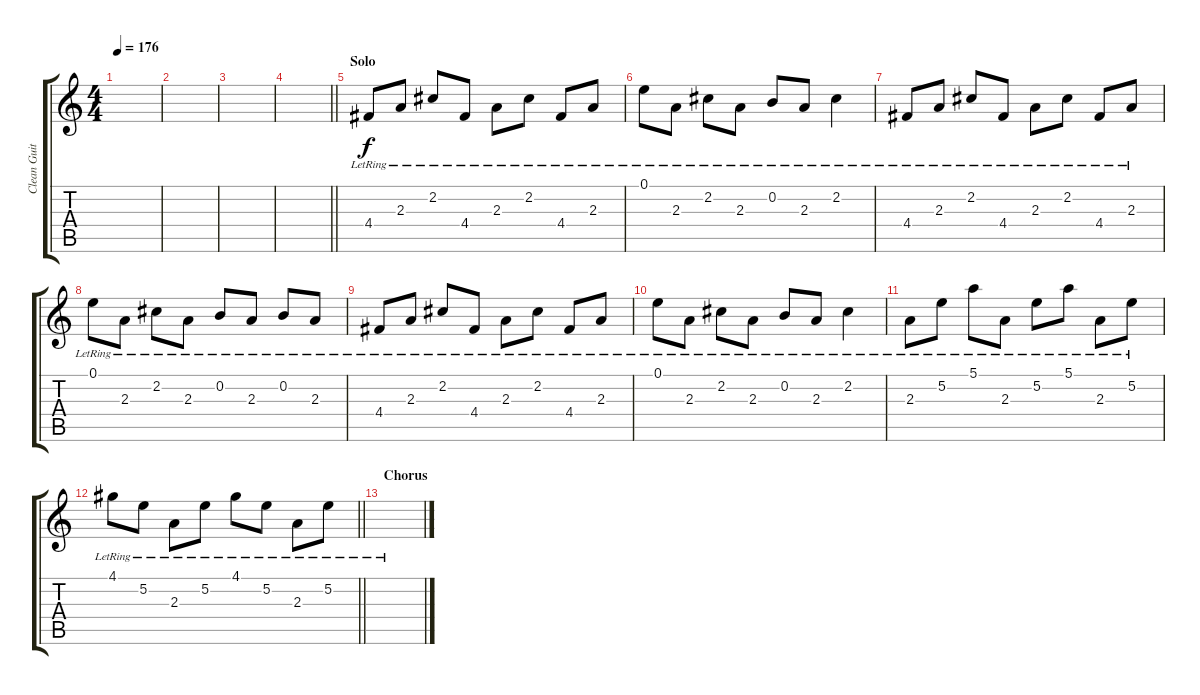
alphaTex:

\track ("Clean Guitar" "Clean Guit") {instrument electricguitarclean}
\staff {score tabs}
\tuning (E4 B3 G3 D3 A2 E2) {hide}
\ts (4 4)
\tempo 176
\clef g2
\ks c
|
|
|
\barLineRight lightlight
|
\section ("" "Solo")
4.4{lr}.8 2.3{lr}.8 2.2{lr}.8 4.4{lr}.8 2.3{lr}.8 2.2{lr}.8 4.4{lr}.8 2.3{lr}.8 |
0.1{lr}.8 2.3{lr}.8 2.2{lr}.8 2.3{lr}.8 0.2{lr}.8 2.3{lr}.8 2.2{lr}.4 |
4.4{lr}.8 2.3{lr}.8 2.2{lr}.8 4.4{lr}.8 2.3{lr}.8 2.2{lr}.8 4.4{lr}.8 2.3{lr}.8 |
0.1{lr}.8 2.3{lr}.8 2.2{lr}.8 2.3{lr}.8 0.2{lr}.8 2.3{lr}.8 0.2{lr}.8 2.3{lr}.8 |
4.4{lr}.8 2.3{lr}.8 2.2{lr}.8 4.4{lr}.8 2.3{lr}.8 2.2{lr}.8 4.4{lr}.8 2.3{lr}.8 |
0.1{lr}.8 2.3{lr}.8 2.2{lr}.8 2.3{lr}.8 0.2{lr}.8 2.3{lr}.8 2.2{lr}.4 |
2.3{lr}.8 5.2{lr}.8 5.1{lr}.8 2.3{lr}.8 5.2{lr}.8 5.1{lr}.8 2.3{lr}.8 5.2{lr}.8 |
\barLineRight lightlight
4.1{lr}.8 5.2{lr}.8 2.3{lr}.8 5.2{lr}.8 4.1{lr}.8 5.2{lr}.8 2.3{lr}.8 5.2{lr}.8 |
\section ("" "Chorus")
